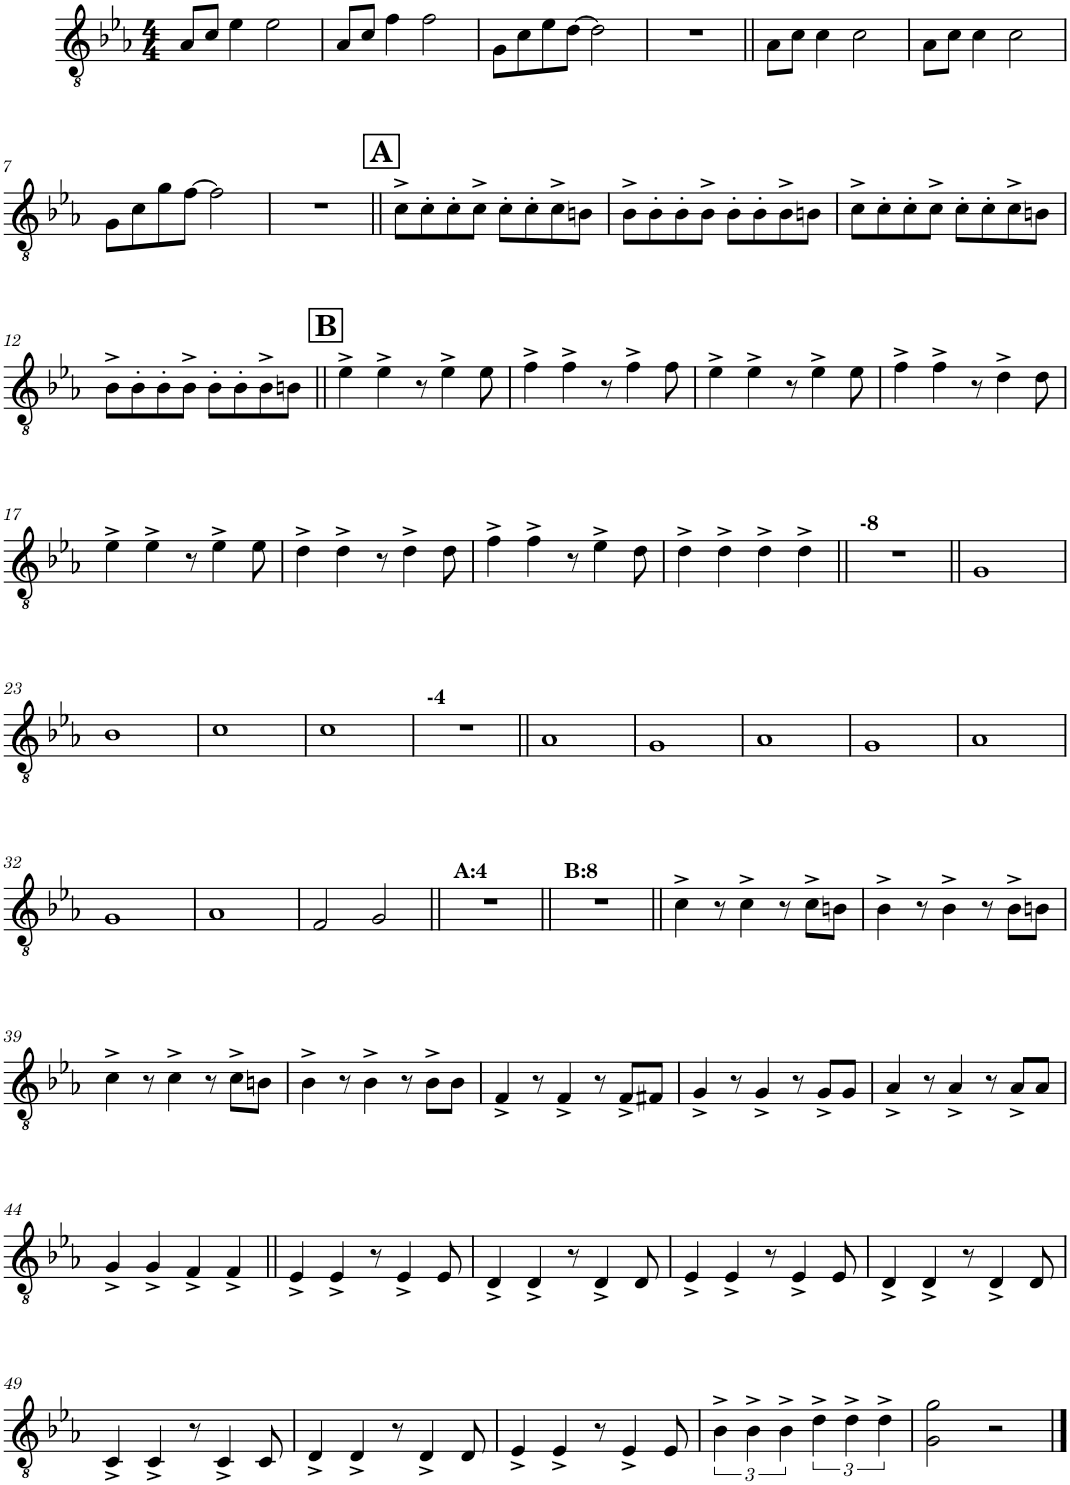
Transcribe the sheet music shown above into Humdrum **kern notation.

**kern
*part1
*staff1
*I"Trombone
*I'Tbn.
*clefGv2
*Trd1c2
*k[b-e-a-]
*M4/4
=1
8A-/L
8c/J
4e-\
2e-\
=2
8A-/L
8c/J
4f\
2f\
=3
8G\L
8c\
8e-\
[>8d\J
2d\]
=4
1r
=5||
8A-\L
8c\J
4c\
2c\
=6
8A-\L
8c\J
4c\
2c\
!!LO:LB:g=z
=7
8G\L
8c\
8g\
[>8f\J
2f\]
=8
1r
!!LO:REH:place=s1:a:B:cj:fs=14:t=A
=9||
8c^\L
8c'\
8c'\
8c^\J
8c'\L
8c'\
8c^\
8Bn\J
=10
8B-^\L
8B-'\
8B-'\
8B-^\J
8B-'\L
8B-'\
8B-^\
8Bn\J
=11
8c^\L
8c'\
8c'\
8c^\J
8c'\L
8c'\
8c^\
8Bn\J
!!LO:LB:g=z
=12
8B-^\L
8B-'\
8B-'\
8B-^\J
8B-'\L
8B-'\
8B-^\
8Bn\J
!!LO:REH:place=s1:a:B:cj:fs=14:t=B
=13||
4e-^\
4e-^\
8r
4e-^\
8e-\
=14
4f^\
4f^\
8r
4f^\
8f\
=15
4e-^\
4e-^\
8r
4e-^\
8e-\
=16
4f^\
4f^\
8r
4d^\
8d\
!!LO:LB:g=z
=17
4e-^\
4e-^\
8r
4e-^\
8e-\
=18
4d^\
4d^\
8r
4d^\
8d\
=19
4f^\
4f^\
8r
4e-^\
8d\
=20
4d^\
4d^\
4d^\
4d^\
=21||
!LO:TX:a:B:t=-8
1r
=22||
1G
!!LO:LB:g=z
=23
1B-
=24
1c
=25
1c
=26
!LO:TX:a:B:t=-4
1r
=27||
1A-
=28
1G
=29
1A-
=30
1G
=31
1A-
!!LO:LB:g=z
=32
1G
=33
1A-
=34
2F/
2G/
=35||
!LO:TX:a:B:t=A&colon;4
1r
=36||
!LO:TX:a:B:t=B&colon;8
1r
=37||
4c^\
8r
4c^\
8r
8c^\L
8Bn\J
=38
4B-^\
8r
4B-^\
8r
8B-^\L
8Bn\J
!!LO:LB:g=z
=39
4c^\
8r
4c^\
8r
8c^\L
8Bn\J
=40
4B-^\
8r
4B-^\
8r
8B-^\L
8B-\J
=41
4F^/
8r
4F^/
8r
8F^/L
8F#X/J
=42
4G^/
8r
4G^/
8r
8G^/L
8G/J
=43
4A-^/
8r
4A-^/
8r
8A-^/L
8A-/J
!!LO:LB:g=z
=44
4G^/
4G^/
4F^/
4F^/
=45||
4E-^/
4E-^/
8r
4E-^/
8E-/
=46
4D^/
4D^/
8r
4D^/
8D/
=47
4E-^/
4E-^/
8r
4E-^/
8E-/
=48
4D^/
4D^/
8r
4D^/
8D/
!!LO:LB:g=z
=49
4C^/
4C^/
8r
4C^/
8C/
=50
4D^/
4D^/
8r
4D^/
8D/
=51
4E-^/
4E-^/
8r
4E-^/
8E-/
=52
6B-^\
6B-^\
6B-^\
6d^\
6d^\
6d^\
=53
2G\ 2g\
2r
==
*-
